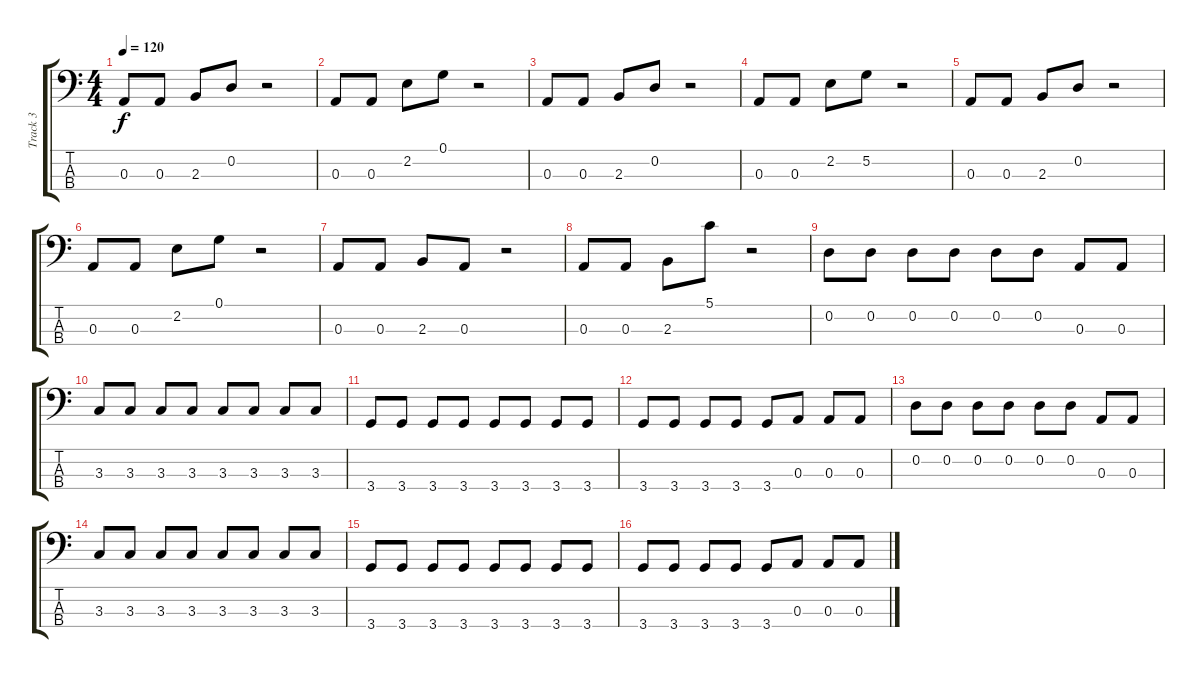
\track ("Track 3" "Track 3") {instrument electricbasspick}
\staff {score tabs}
\tuning (G2 D2 A1 E1) {hide}
\ts (4 4)
\tempo 120
\clef f4
\ks c
0.3.8{dy f instrument electricbasspick} 0.3.8 2.3.8 0.2.8 r.2 |
0.3.8 0.3.8 2.2.8 0.1.8 r.2 |
0.3.8 0.3.8 2.3.8 0.2.8 r.2 |
0.3.8 0.3.8 2.2.8 5.2.8 r.2 |
0.3.8 0.3.8 2.3.8 0.2.8 r.2 |
0.3.8 0.3.8 2.2.8 0.1.8 r.2 |
0.3.8 0.3.8 2.3.8 0.3.8 r.2 |
0.3.8 0.3.8 2.3.8 5.1.8 r.2 |
0.2.8 0.2.8 0.2.8 0.2.8 0.2.8 0.2.8 0.3.8 0.3.8 |
3.3.8 3.3.8 3.3.8 3.3.8 3.3.8 3.3.8 3.3.8 3.3.8 |
3.4.8 3.4.8 3.4.8 3.4.8 3.4.8 3.4.8 3.4.8 3.4.8 |
3.4.8 3.4.8 3.4.8 3.4.8 3.4.8 0.3.8 0.3.8 0.3.8 |
0.2.8 0.2.8 0.2.8 0.2.8 0.2.8 0.2.8 0.3.8 0.3.8 |
3.3.8 3.3.8 3.3.8 3.3.8 3.3.8 3.3.8 3.3.8 3.3.8 |
3.4.8 3.4.8 3.4.8 3.4.8 3.4.8 3.4.8 3.4.8 3.4.8 |
3.4.8 3.4.8 3.4.8 3.4.8 3.4.8 0.3.8 0.3.8 0.3.8
